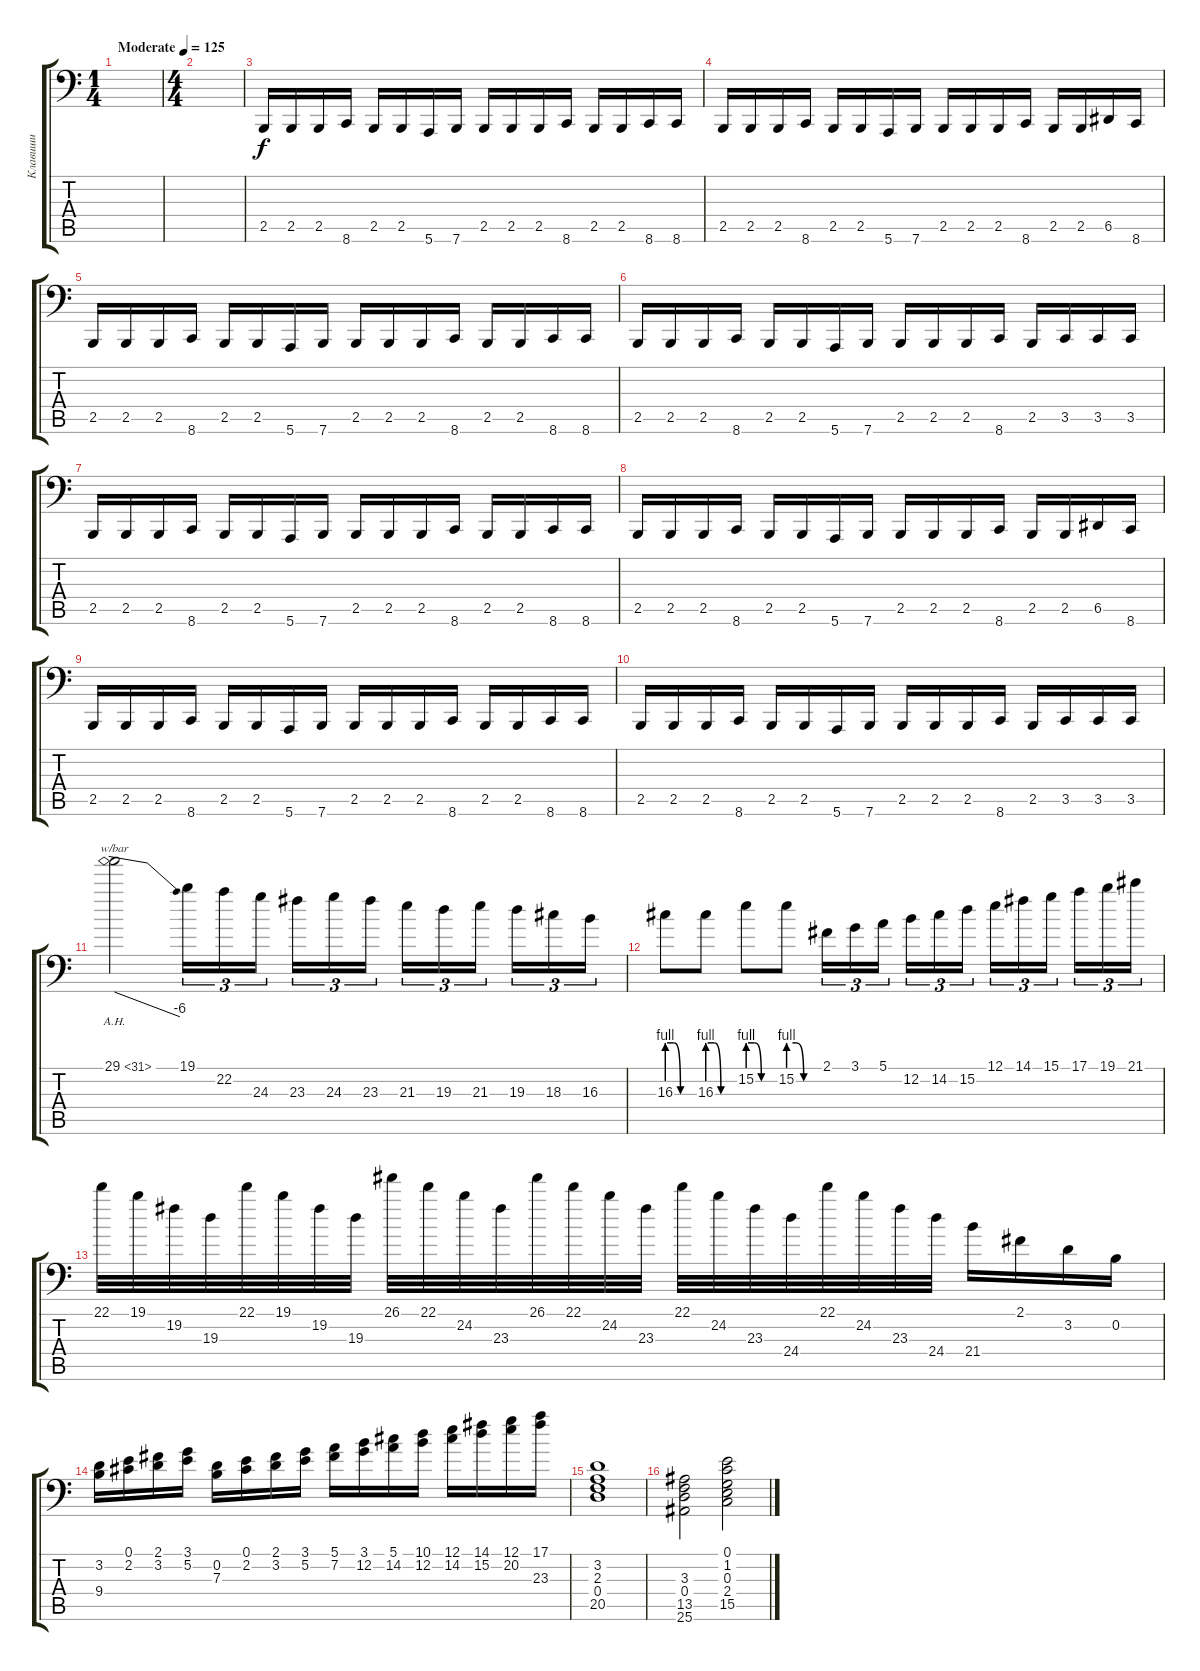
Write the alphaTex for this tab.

\track ("Клавиши" "Клавиши") {mute instrument lead1square}
\staff {score tabs}
\tuning (E4 B3 G3 D3 A1 E1) {hide}
\ts (1 4)
\tempo (125 "Moderate")
\clef f4
\ks c
|
\ts (4 4)
|
2.5.16 2.5.16 2.5.16 8.6.16 2.5.16 2.5.16 5.6.16 7.6.16 2.5.16 2.5.16 2.5.16 8.6.16 2.5.16 2.5.16 8.6.16 8.6.16 |
2.5.16 2.5.16 2.5.16 8.6.16 2.5.16 2.5.16 5.6.16 7.6.16 2.5.16 2.5.16 2.5.16 8.6.16 2.5.16 2.5.16 6.5.16 8.6.16 |
2.5.16 2.5.16 2.5.16 8.6.16 2.5.16 2.5.16 5.6.16 7.6.16 2.5.16 2.5.16 2.5.16 8.6.16 2.5.16 2.5.16 8.6.16 8.6.16 |
2.5.16{instrument lead1square} 2.5.16 2.5.16 8.6.16 2.5.16 2.5.16 5.6.16 7.6.16 2.5.16 2.5.16 2.5.16 8.6.16 2.5.16 3.5.16 3.5.16 3.5.16 |
2.5.16 2.5.16 2.5.16 8.6.16 2.5.16 2.5.16 5.6.16 7.6.16 2.5.16 2.5.16 2.5.16 8.6.16 2.5.16 2.5.16 8.6.16 8.6.16 |
2.5.16 2.5.16 2.5.16 8.6.16 2.5.16 2.5.16 5.6.16 7.6.16 2.5.16 2.5.16 2.5.16 8.6.16 2.5.16 2.5.16 6.5.16 8.6.16 |
2.5.16 2.5.16 2.5.16 8.6.16 2.5.16 2.5.16 5.6.16 7.6.16 2.5.16 2.5.16 2.5.16 8.6.16 2.5.16 2.5.16 8.6.16 8.6.16 |
2.5.16 2.5.16 2.5.16 8.6.16 2.5.16 2.5.16 5.6.16 7.6.16 2.5.16 2.5.16 2.5.16 8.6.16 2.5.16 3.5.16 3.5.16 3.5.16 |
29.1{ah 2}.2{tbe (dive default 0 0 60 -24) instrument lead1square} 19.1.16{tu (3 2)} 22.2.16{tu (3 2)} 24.3.16{tu (3 2) beam splitsecondary} 23.3.16{tu (3 2)} 24.3.16{tu (3 2)} 23.3.16{tu (3 2)} 21.3.16{tu (3 2)} 19.3.16{tu (3 2)} 21.3.16{tu (3 2) beam splitsecondary} 19.3.16{tu (3 2)} 18.3.16{tu (3 2)} 16.3.16{tu (3 2)} |
16.3{be (custom 0 4 15 4 30 0 60 0)}.8 16.3{be (custom 0 4 15 4 30 0 60 0)}.8 15.2{be (custom 0 4 15 4 30 0 60 0)}.8 15.2{be (custom 0 4 15 4 30 0 60 0)}.8 2.1.16{tu (3 2)} 3.1.16{tu (3 2)} 5.1.16{tu (3 2) beam splitsecondary} 12.2.16{tu (3 2)} 14.2.16{tu (3 2)} 15.2.16{tu (3 2)} 12.1.16{tu (3 2)} 14.1.16{tu (3 2)} 15.1.16{tu (3 2) beam splitsecondary} 17.1.16{tu (3 2)} 19.1.16{tu (3 2)} 21.1.16{tu (3 2)} |
22.1.32 19.1.32 19.2.32 19.3.32 22.1.32 19.1.32 19.2.32 19.3.32 26.1.32 22.1.32 24.2.32 23.3.32 26.1.32 22.1.32 24.2.32 23.3.32 22.1.32 24.2.32 23.3.32 24.4.32 22.1.32 24.2.32 23.3.32 24.4.32 21.4.16 2.1.16 3.2.16 0.2.16 |
(3.2 9.4).16 (0.1 2.2).16 (2.1 3.2).16 (3.1 5.2).16 (0.2 7.3).16 (0.1 2.2).16 (2.1 3.2).16 (3.1 5.2).16 (5.1 7.2).16 (3.1 12.2).16 (5.1 14.2).16 (10.1 12.2).16 (12.1 14.2).16 (14.1 15.2).16 (12.1 20.2).16 (17.1 23.3).16 |
(3.2 2.3 0.4 20.5).1{instrument stringensemble1} |
(3.3 0.4 13.5 25.6).2 (0.1 1.2 0.3 2.4 15.5).2
